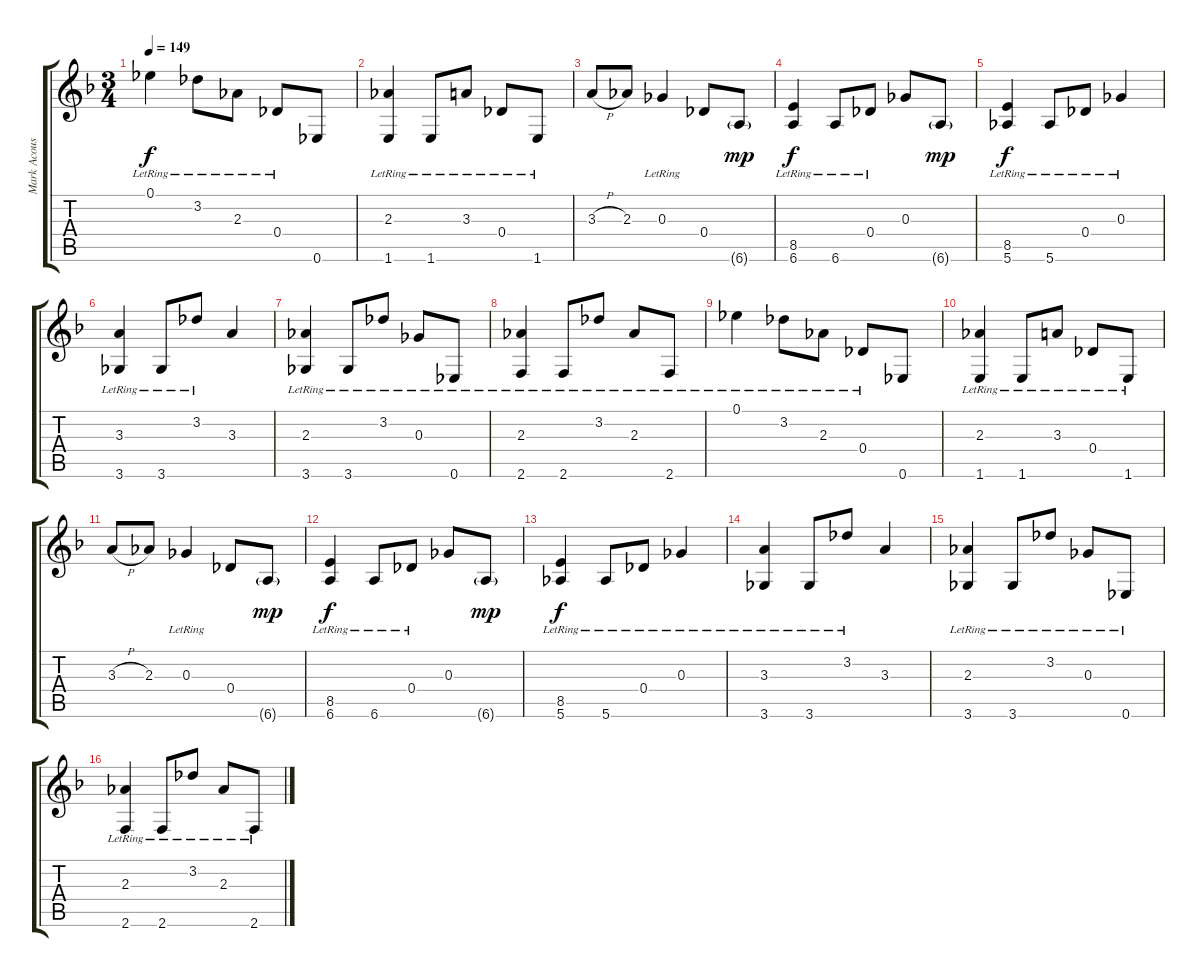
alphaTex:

\track ("Mark Acoustic" "Mark Acous") {instrument acousticguitarsteel}
\staff {score tabs}
\tuning (Eb4 Bb3 Gb3 Db3 Ab2 Eb2) {hide}
\ts (3 4)
\tempo 149
\clef g2
\ks dminor
0.1{lr}.4{dy f} 3.2{lr}.8 2.3{lr}.8 0.4{lr}.8 0.6.8 |
(2.3{lr} 1.6).4 1.6{lr}.8 3.3{lr}.8 0.4{lr}.8 1.6{lr}.8 |
3.3{h}.8 2.3.8 0.3{lr}.4 0.4.8 6.6{g}.8{dy mp} |
(8.5{lr} 6.6).4{dy f} 6.6{lr}.8 0.4{lr}.8 0.3.8 6.6{g}.8{dy mp} |
(8.5{lr} 5.6).4{dy f} 5.6{lr}.8 0.4{lr}.8 0.3{lr}.4 |
(3.3{lr} 3.6{lr}).4 3.6{lr}.8 3.2{lr}.8 3.3.4 |
(2.3{lr} 3.6{lr}).4 3.6{lr}.8 3.2{lr}.8 0.3{lr}.8 0.6{lr}.8 |
(2.3{lr} 2.6{lr}).4 2.6{lr}.8 3.2{lr}.8 2.3{lr}.8 2.6{lr}.8 |
0.1{lr}.4 3.2{lr}.8 2.3{lr}.8 0.4{lr}.8 0.6.8 |
(2.3{lr} 1.6).4 1.6{lr}.8 3.3{lr}.8 0.4{lr}.8 1.6{lr}.8 |
3.3{h}.8 2.3.8 0.3{lr}.4 0.4.8 6.6{g}.8{dy mp} |
(8.5{lr} 6.6).4{dy f} 6.6{lr}.8 0.4{lr}.8 0.3.8 6.6{g}.8{dy mp} |
(8.5{lr} 5.6).4{dy f} 5.6{lr}.8 0.4{lr}.8 0.3{lr}.4 |
(3.3{lr} 3.6{lr}).4 3.6{lr}.8 3.2{lr}.8 3.3.4 |
(2.3{lr} 3.6{lr}).4 3.6{lr}.8 3.2{lr}.8 0.3{lr}.8 0.6{lr}.8 |
(2.3{lr} 2.6{lr}).4 2.6{lr}.8 3.2{lr}.8 2.3{lr}.8 2.6{lr}.8
